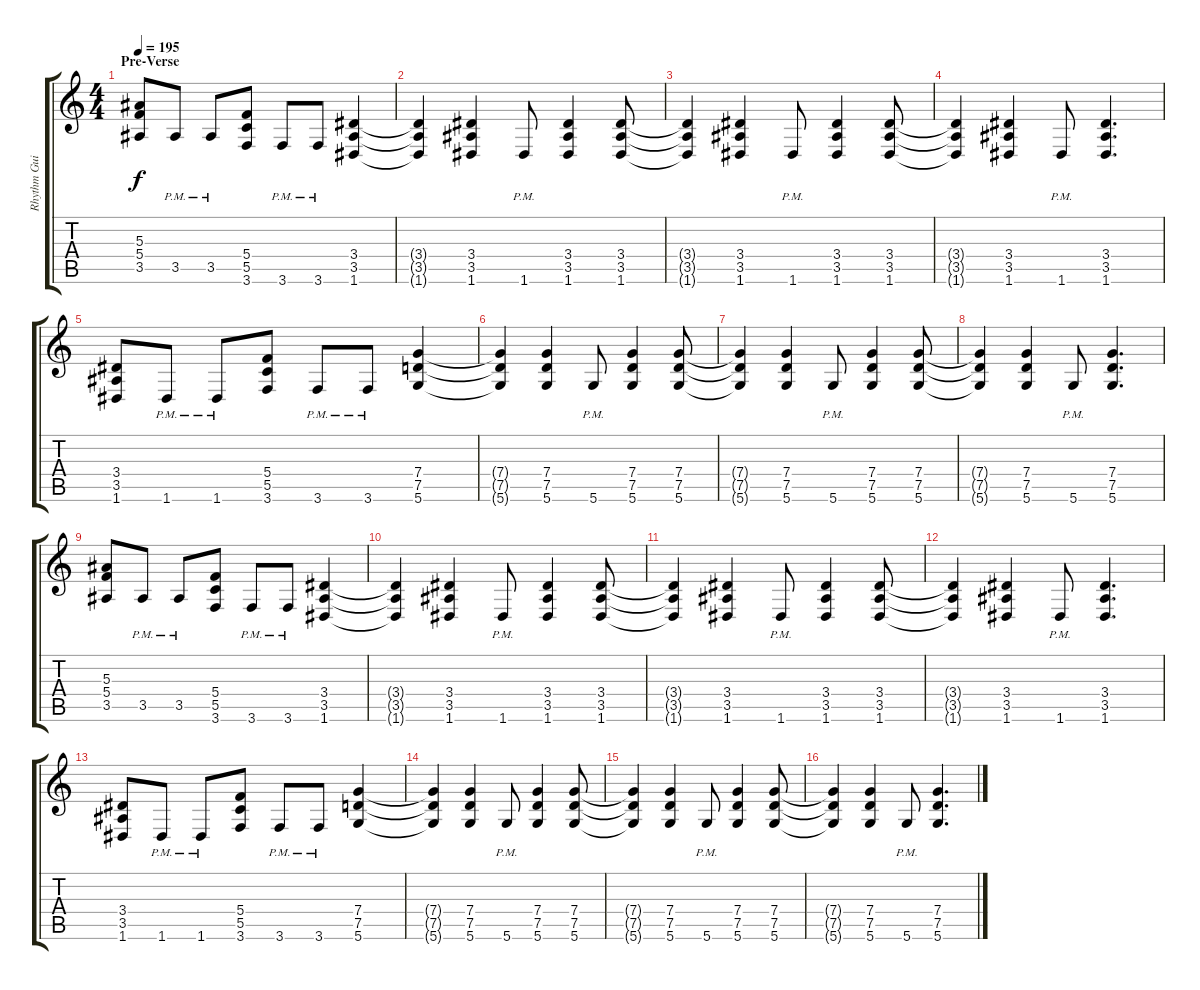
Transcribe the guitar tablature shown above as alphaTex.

\track ("Rhythm Guitar" "Rhythm Gui") {instrument overdrivenguitar}
\staff {score tabs}
\tuning (D4 A3 F3 C3 G2 D2) {hide}
\ts (4 4)
\section ("" "Pre-Verse")
\tempo 195
\clef g2
\ks c
(5.3 5.4 3.5).8{dy f} 3.5{pm}.8 3.5{pm}.8 (5.4 5.5 3.6).8 3.6{pm}.8 3.6{pm}.8 (3.4 3.5 1.6).4 |
(3.4{t} 3.5{t} 1.6{t}).4 (3.4 3.5 1.6).4 1.6{pm}.8 (3.4 3.5 1.6).4 (3.4 3.5 1.6).8 |
(3.4{t} 3.5{t} 1.6{t}).4 (3.4 3.5 1.6).4 1.6{pm}.8 (3.4 3.5 1.6).4 (3.4 3.5 1.6).8 |
(3.4{t} 3.5{t} 1.6{t}).4 (3.4 3.5 1.6).4 1.6{pm}.8 (3.4 3.5 1.6).4{d} |
(3.4 3.5 1.6).8 1.6{pm}.8 1.6{pm}.8 (5.4 5.5 3.6).8 3.6{pm}.8 3.6{pm}.8 (7.4 7.5 5.6).4 |
(7.4{t} 7.5{t} 5.6{t}).4 (7.4 7.5 5.6).4 5.6{pm}.8 (7.4 7.5 5.6).4 (7.4 7.5 5.6).8 |
(7.4{t} 7.5{t} 5.6{t}).4 (7.4 7.5 5.6).4 5.6{pm}.8 (7.4 7.5 5.6).4 (7.4 7.5 5.6).8 |
(7.4{t} 7.5{t} 5.6{t}).4 (7.4 7.5 5.6).4 5.6{pm}.8 (7.4 7.5 5.6).4{d} |
(5.3 5.4 3.5).8 3.5{pm}.8 3.5{pm}.8 (5.4 5.5 3.6).8 3.6{pm}.8 3.6{pm}.8 (3.4 3.5 1.6).4 |
(3.4{t} 3.5{t} 1.6{t}).4 (3.4 3.5 1.6).4 1.6{pm}.8 (3.4 3.5 1.6).4 (3.4 3.5 1.6).8 |
(3.4{t} 3.5{t} 1.6{t}).4 (3.4 3.5 1.6).4 1.6{pm}.8 (3.4 3.5 1.6).4 (3.4 3.5 1.6).8 |
(3.4{t} 3.5{t} 1.6{t}).4 (3.4 3.5 1.6).4 1.6{pm}.8 (3.4 3.5 1.6).4{d} |
(3.4 3.5 1.6).8 1.6{pm}.8 1.6{pm}.8 (5.4 5.5 3.6).8 3.6{pm}.8 3.6{pm}.8 (7.4 7.5 5.6).4 |
(7.4{t} 7.5{t} 5.6{t}).4 (7.4 7.5 5.6).4 5.6{pm}.8 (7.4 7.5 5.6).4 (7.4 7.5 5.6).8 |
(7.4{t} 7.5{t} 5.6{t}).4 (7.4 7.5 5.6).4 5.6{pm}.8 (7.4 7.5 5.6).4 (7.4 7.5 5.6).8 |
(7.4{t} 7.5{t} 5.6{t}).4 (7.4 7.5 5.6).4 5.6{pm}.8 (7.4 7.5 5.6).4{d}
